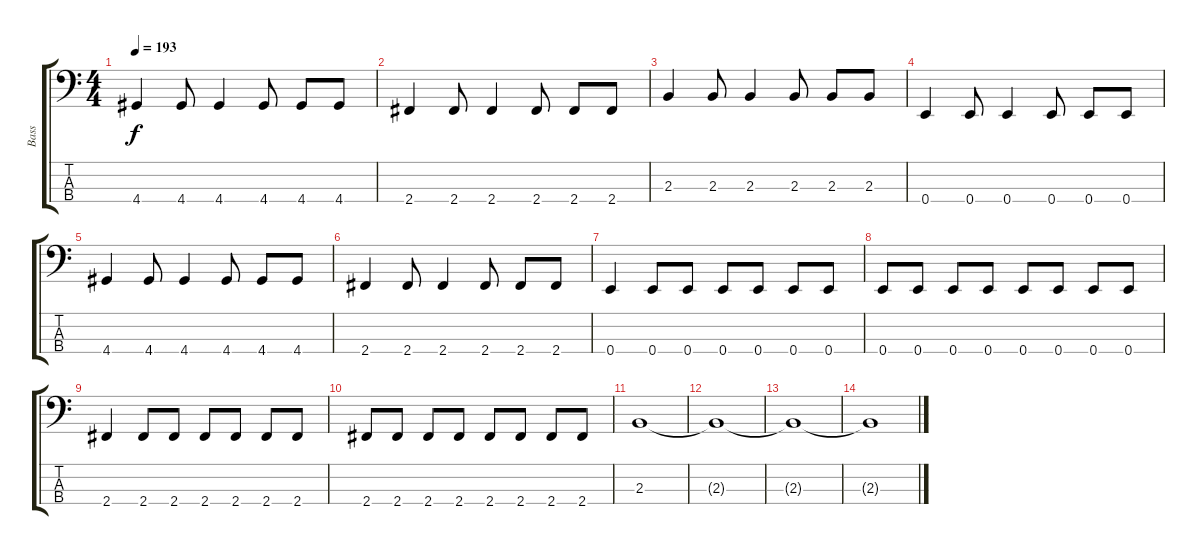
\track ("Bass" "Bass") {instrument electricbasspick}
\staff {score tabs}
\tuning (G2 D2 A1 E1) {hide}
\ts (4 4)
\tempo 193
\clef f4
\ks c
4.4.4{dy f} 4.4.8 4.4.4 4.4.8 4.4.8 4.4.8 |
2.4.4 2.4.8 2.4.4 2.4.8 2.4.8 2.4.8 |
2.3.4 2.3.8 2.3.4 2.3.8 2.3.8 2.3.8 |
0.4.4 0.4.8 0.4.4 0.4.8 0.4.8 0.4.8 |
4.4.4 4.4.8 4.4.4 4.4.8 4.4.8 4.4.8 |
2.4.4 2.4.8 2.4.4 2.4.8 2.4.8 2.4.8 |
0.4.4 0.4.8 0.4.8 0.4.8 0.4.8 0.4.8 0.4.8 |
0.4.8 0.4.8 0.4.8 0.4.8 0.4.8 0.4.8 0.4.8 0.4.8 |
2.4.4 2.4.8 2.4.8 2.4.8 2.4.8 2.4.8 2.4.8 |
2.4.8 2.4.8 2.4.8 2.4.8 2.4.8 2.4.8 2.4.8 2.4.8 |
2.3.1 |
2.3{t}.1 |
2.3{t}.1 |
2.3{t}.1
